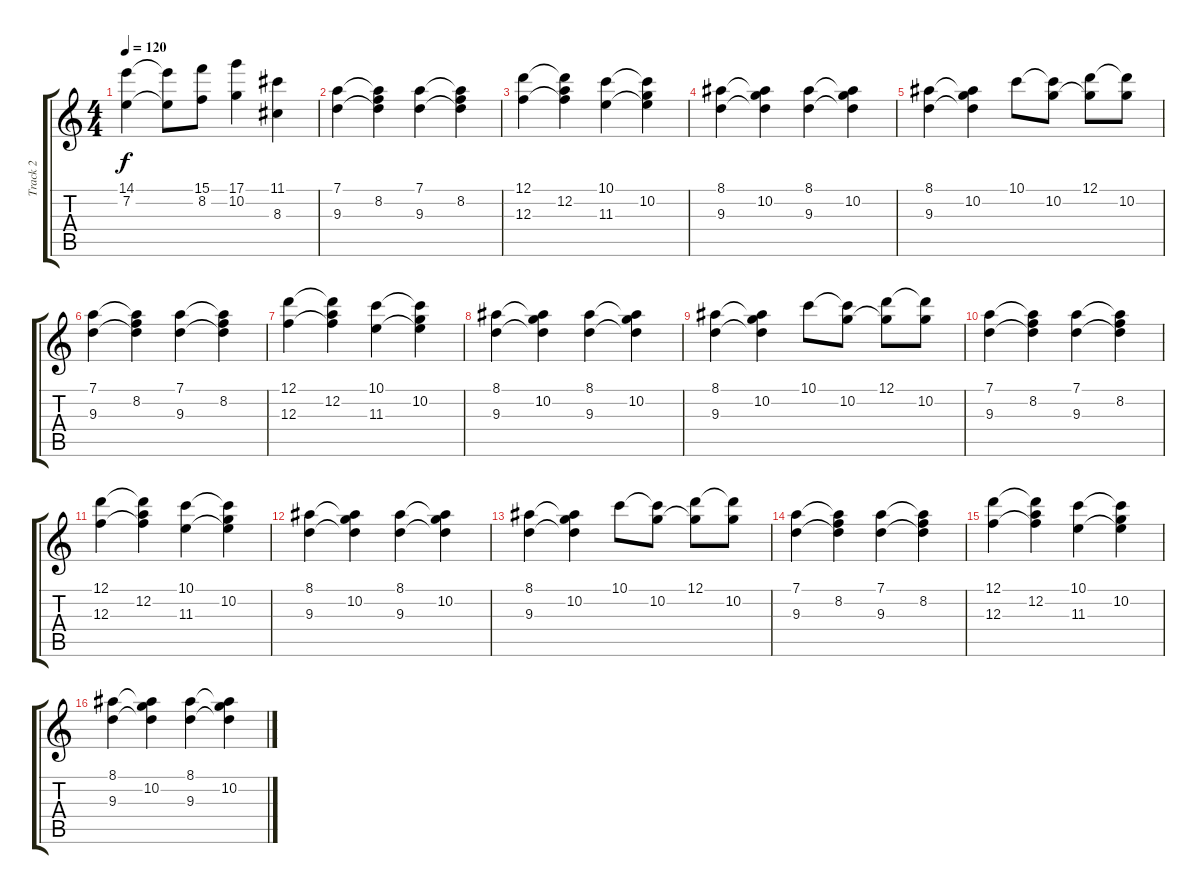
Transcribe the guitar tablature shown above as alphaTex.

\track ("Track 2" "Track 2") {instrument acousticguitarsteel}
\staff {score tabs}
\tuning (D4 A3 F3 C3 G2 D2) {hide}
\ts (4 4)
\tempo 120
\clef g2
\ks c
(14.1 7.2).4{dy f} (14.1{t} 7.2{t}).8 (15.1 8.2).8 (17.1 10.2).4 (11.1 8.3).4 |
(7.1 9.3).4 (7.1{t} 8.2 9.3{t}).4 (7.1 9.3).4 (7.1{t} 8.2 9.3{t}).4 |
(12.1 12.3).4 (12.1{t} 12.2 12.3{t}).4 (10.1 11.3).4 (10.1{t} 10.2 11.3{t}).4 |
(8.1 9.3).4 (8.1{t} 10.2 9.3{t}).4 (8.1 9.3).4 (8.1{t} 10.2 9.3{t}).4 |
(8.1 9.3).4 (8.1{t} 10.2 9.3{t}).4 10.1.8 (10.1{t} 10.2).8 (12.1 10.2{t}).8 (12.1{t} 10.2).8 |
(7.1 9.3).4 (7.1{t} 8.2 9.3{t}).4 (7.1 9.3).4 (7.1{t} 8.2 9.3{t}).4 |
(12.1 12.3).4 (12.1{t} 12.2 12.3{t}).4 (10.1 11.3).4 (10.1{t} 10.2 11.3{t}).4 |
(8.1 9.3).4 (8.1{t} 10.2 9.3{t}).4 (8.1 9.3).4 (8.1{t} 10.2 9.3{t}).4 |
(8.1 9.3).4 (8.1{t} 10.2 9.3{t}).4 10.1.8 (10.1{t} 10.2).8 (12.1 10.2{t}).8 (12.1{t} 10.2).8 |
(7.1 9.3).4 (7.1{t} 8.2 9.3{t}).4 (7.1 9.3).4 (7.1{t} 8.2 9.3{t}).4 |
(12.1 12.3).4 (12.1{t} 12.2 12.3{t}).4 (10.1 11.3).4 (10.1{t} 10.2 11.3{t}).4 |
(8.1 9.3).4 (8.1{t} 10.2 9.3{t}).4 (8.1 9.3).4 (8.1{t} 10.2 9.3{t}).4 |
(8.1 9.3).4 (8.1{t} 10.2 9.3{t}).4 10.1.8 (10.1{t} 10.2).8 (12.1 10.2{t}).8 (12.1{t} 10.2).8 |
(7.1 9.3).4 (7.1{t} 8.2 9.3{t}).4 (7.1 9.3).4 (7.1{t} 8.2 9.3{t}).4 |
(12.1 12.3).4 (12.1{t} 12.2 12.3{t}).4 (10.1 11.3).4 (10.1{t} 10.2 11.3{t}).4 |
(8.1 9.3).4 (8.1{t} 10.2 9.3{t}).4 (8.1 9.3).4 (8.1{t} 10.2 9.3{t}).4
